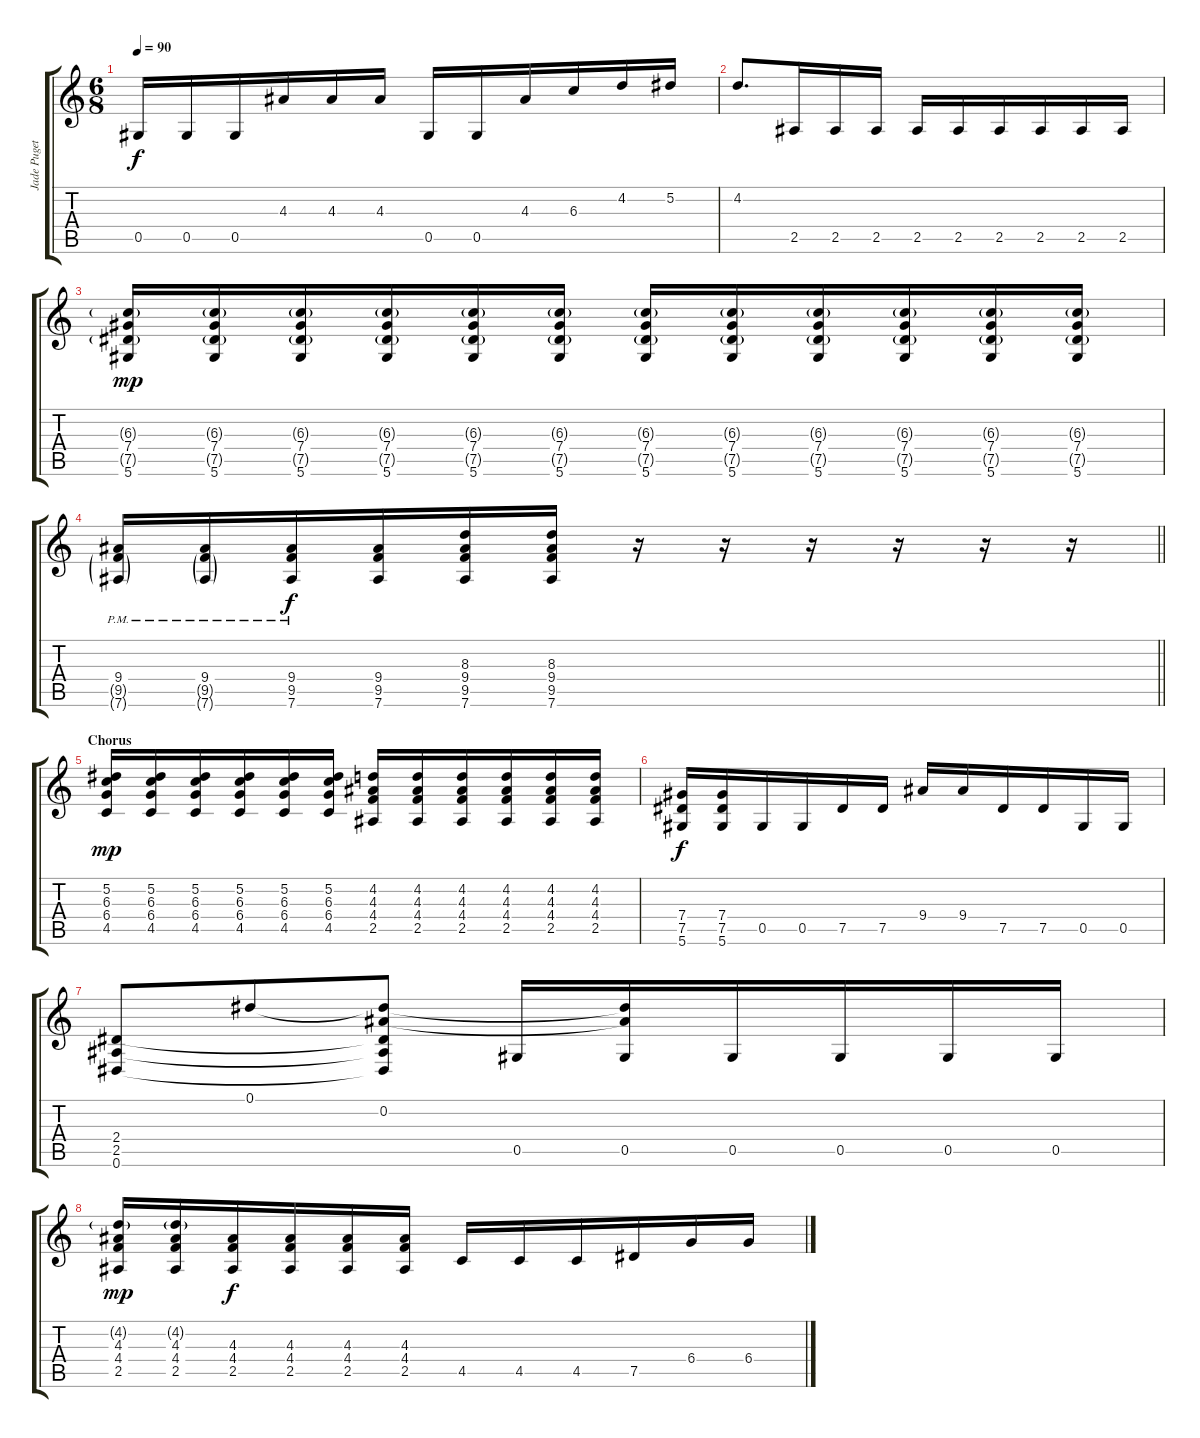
\track ("Jade Puget" "Jade Puget") {instrument overdrivenguitar}
\staff {score tabs}
\tuning (Eb4 Bb3 Gb3 Db3 Ab2 Eb2) {hide}
\ts (6 8)
\tempo 90
\clef g2
\ks c
0.5.16{dy f} 0.5.16 0.5.16 4.3.16 4.3.16 4.3.16 0.5.16 0.5.16 4.3.16 6.3.16 4.2.16 5.2.16 |
4.2.8{d} 2.5.16 2.5.16 2.5.16 2.5.16 2.5.16 2.5.16 2.5.16 2.5.16 2.5.16 |
(6.3{g} 7.4 7.5{g} 5.6).16{dy mp} (6.3{g} 7.4 7.5{g} 5.6).16 (6.3{g} 7.4 7.5{g} 5.6).16 (6.3{g} 7.4 7.5{g} 5.6).16 (6.3{g} 7.4 7.5{g} 5.6).16 (6.3{g} 7.4 7.5{g} 5.6).16 (6.3{g} 7.4 7.5{g} 5.6).16 (6.3{g} 7.4 7.5{g} 5.6).16 (6.3{g} 7.4 7.5{g} 5.6).16 (6.3{g} 7.4 7.5{g} 5.6).16 (6.3{g} 7.4 7.5{g} 5.6).16 (6.3{g} 7.4 7.5{g} 5.6).16 |
\barLineRight lightlight
(9.4{pm} 9.5{g pm} 7.6{g pm}).16 (9.4{pm} 9.5{g pm} 7.6{g pm}).16 (9.4 9.5{pm} 7.6{pm}).16{dy f} (9.4 9.5 7.6).16 (8.3 9.4 9.5 7.6).16 (8.3 9.4 9.5 7.6).16 r.16 r.16 r.16 r.16 r.16 r.16 |
\section ("" "Chorus")
(5.2 6.3 6.4 4.5).16{dy mp} (5.2 6.3 6.4 4.5).16 (5.2 6.3 6.4 4.5).16 (5.2 6.3 6.4 4.5).16 (5.2 6.3 6.4 4.5).16 (5.2 6.3 6.4 4.5).16 (4.2 4.3 4.4 2.5).16 (4.2 4.3 4.4 2.5).16 (4.2 4.3 4.4 2.5).16 (4.2 4.3 4.4 2.5).16 (4.2 4.3 4.4 2.5).16 (4.2 4.3 4.4 2.5).16 |
(7.4 7.5 5.6).16{dy f} (7.4 7.5 5.6).16 0.5.16 0.5.16 7.5.16 7.5.16 9.4.16 9.4.16 7.5.16 7.5.16 0.5.16 0.5.16 |
(2.4 2.5 0.6).8 0.1.8 (0.1{t} 0.2 2.4{t} 2.5{t} 0.6{t}).8 0.5.16 (0.1{t} 0.2{t} 0.5).16 0.5.16 0.5.16 0.5.16 0.5.16 |
(4.2{g} 4.3 4.4 2.5).16{dy mp} (4.2{g} 4.3 4.4 2.5).16 (4.3 4.4 2.5).16{dy f} (4.3 4.4 2.5).16 (4.3 4.4 2.5).16 (4.3 4.4 2.5).16 4.5.16 4.5.16 4.5.16 7.5.16 6.4.16 6.4.16
